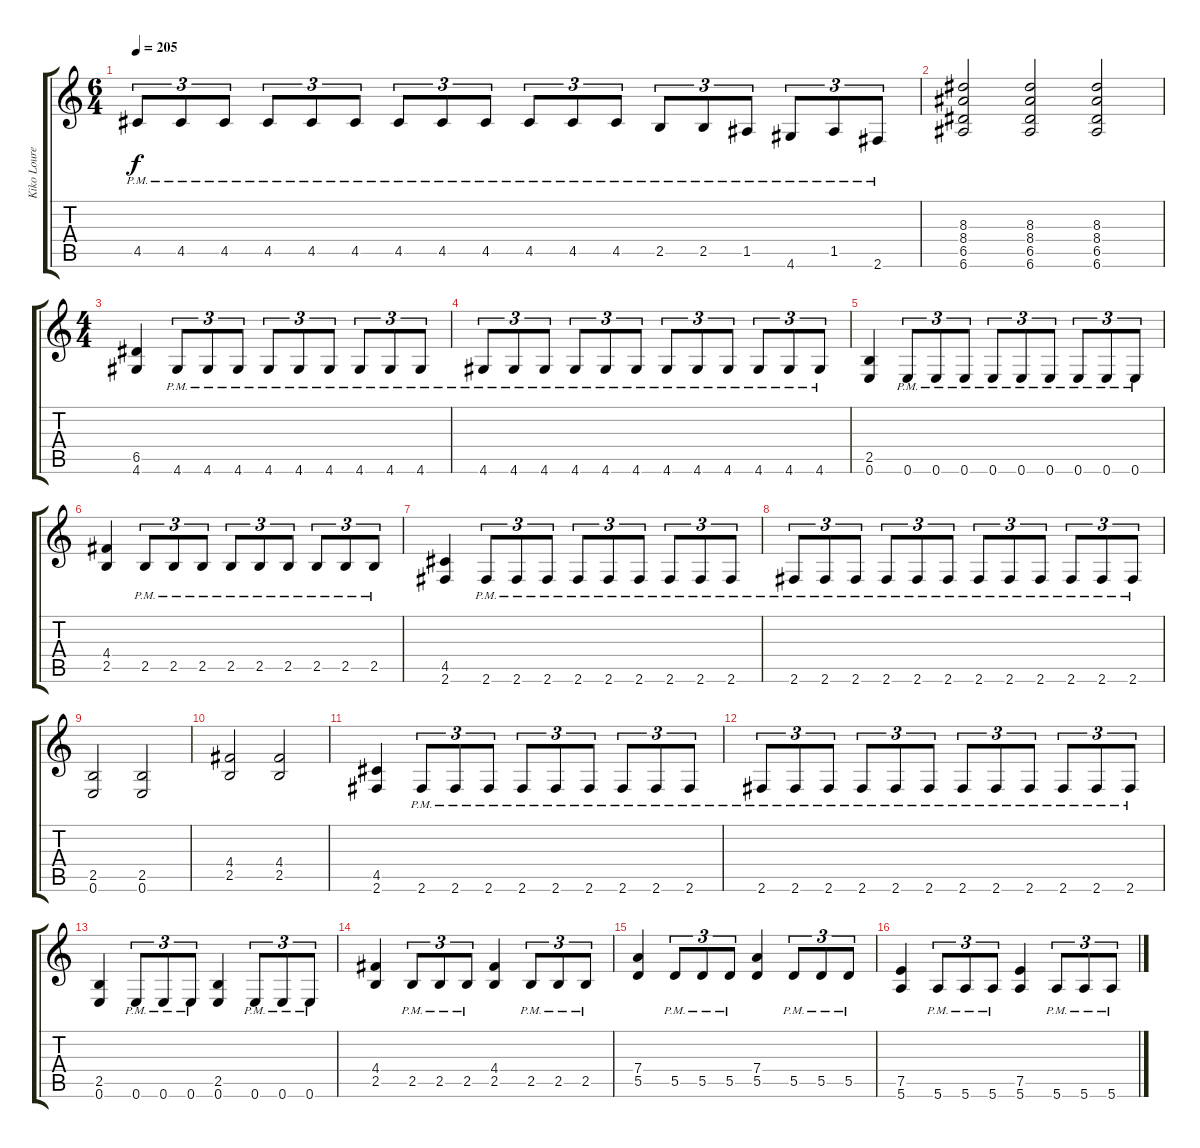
\track ("Kiko Loureiro" "Kiko Loure") {instrument distortionguitar}
\staff {score tabs}
\tuning (E4 B3 G3 D3 A2 E2) {hide}
\ts (6 4)
\tempo 205
\clef g2
\ks c
4.5{pm}.8{tu (3 2) dy f} 4.5{pm}.8{tu (3 2)} 4.5{pm}.8{tu (3 2)} 4.5{pm}.8{tu (3 2)} 4.5{pm}.8{tu (3 2)} 4.5{pm}.8{tu (3 2)} 4.5{pm}.8{tu (3 2)} 4.5{pm}.8{tu (3 2)} 4.5{pm}.8{tu (3 2)} 4.5{pm}.8{tu (3 2)} 4.5{pm}.8{tu (3 2)} 4.5{pm}.8{tu (3 2)} 2.5{pm}.8{tu (3 2)} 2.5{pm}.8{tu (3 2)} 1.5{pm}.8{tu (3 2)} 4.6{pm}.8{tu (3 2)} 1.5{pm}.8{tu (3 2)} 2.6{pm}.8{tu (3 2)} |
(8.3 8.4 6.5 6.6).2 (8.3 8.4 6.5 6.6).2 (8.3 8.4 6.5 6.6).2 |
\ts (4 4)
(6.5 4.6).4 4.6{pm}.8{tu (3 2)} 4.6{pm}.8{tu (3 2)} 4.6{pm}.8{tu (3 2)} 4.6{pm}.8{tu (3 2)} 4.6{pm}.8{tu (3 2)} 4.6{pm}.8{tu (3 2)} 4.6{pm}.8{tu (3 2)} 4.6{pm}.8{tu (3 2)} 4.6{pm}.8{tu (3 2)} |
4.6{pm}.8{tu (3 2)} 4.6{pm}.8{tu (3 2)} 4.6{pm}.8{tu (3 2)} 4.6{pm}.8{tu (3 2)} 4.6{pm}.8{tu (3 2)} 4.6{pm}.8{tu (3 2)} 4.6{pm}.8{tu (3 2)} 4.6{pm}.8{tu (3 2)} 4.6{pm}.8{tu (3 2)} 4.6{pm}.8{tu (3 2)} 4.6{pm}.8{tu (3 2)} 4.6{pm}.8{tu (3 2)} |
(2.5 0.6).4 0.6{pm}.8{tu (3 2)} 0.6{pm}.8{tu (3 2)} 0.6{pm}.8{tu (3 2)} 0.6{pm}.8{tu (3 2)} 0.6{pm}.8{tu (3 2)} 0.6{pm}.8{tu (3 2)} 0.6{pm}.8{tu (3 2)} 0.6{pm}.8{tu (3 2)} 0.6{pm}.8{tu (3 2)} |
(4.4 2.5).4 2.5{pm}.8{tu (3 2)} 2.5{pm}.8{tu (3 2)} 2.5{pm}.8{tu (3 2)} 2.5{pm}.8{tu (3 2)} 2.5{pm}.8{tu (3 2)} 2.5{pm}.8{tu (3 2)} 2.5{pm}.8{tu (3 2)} 2.5{pm}.8{tu (3 2)} 2.5{pm}.8{tu (3 2)} |
(4.5 2.6).4 2.6{pm}.8{tu (3 2)} 2.6{pm}.8{tu (3 2)} 2.6{pm}.8{tu (3 2)} 2.6{pm}.8{tu (3 2)} 2.6{pm}.8{tu (3 2)} 2.6{pm}.8{tu (3 2)} 2.6{pm}.8{tu (3 2)} 2.6{pm}.8{tu (3 2)} 2.6{pm}.8{tu (3 2)} |
2.6{pm}.8{tu (3 2)} 2.6{pm}.8{tu (3 2)} 2.6{pm}.8{tu (3 2)} 2.6{pm}.8{tu (3 2)} 2.6{pm}.8{tu (3 2)} 2.6{pm}.8{tu (3 2)} 2.6{pm}.8{tu (3 2)} 2.6{pm}.8{tu (3 2)} 2.6{pm}.8{tu (3 2)} 2.6{pm}.8{tu (3 2)} 2.6{pm}.8{tu (3 2)} 2.6{pm}.8{tu (3 2)} |
(2.5 0.6).2 (2.5 0.6).2 |
(4.4 2.5).2 (4.4 2.5).2 |
(4.5 2.6).4 2.6{pm}.8{tu (3 2)} 2.6{pm}.8{tu (3 2)} 2.6{pm}.8{tu (3 2)} 2.6{pm}.8{tu (3 2)} 2.6{pm}.8{tu (3 2)} 2.6{pm}.8{tu (3 2)} 2.6{pm}.8{tu (3 2)} 2.6{pm}.8{tu (3 2)} 2.6{pm}.8{tu (3 2)} |
2.6{pm}.8{tu (3 2)} 2.6{pm}.8{tu (3 2)} 2.6{pm}.8{tu (3 2)} 2.6{pm}.8{tu (3 2)} 2.6{pm}.8{tu (3 2)} 2.6{pm}.8{tu (3 2)} 2.6{pm}.8{tu (3 2)} 2.6{pm}.8{tu (3 2)} 2.6{pm}.8{tu (3 2)} 2.6{pm}.8{tu (3 2)} 2.6{pm}.8{tu (3 2)} 2.6{pm}.8{tu (3 2)} |
(2.5 0.6).4 0.6{pm}.8{tu (3 2)} 0.6{pm}.8{tu (3 2)} 0.6{pm}.8{tu (3 2)} (2.5 0.6).4 0.6{pm}.8{tu (3 2)} 0.6{pm}.8{tu (3 2)} 0.6{pm}.8{tu (3 2)} |
(4.4 2.5).4 2.5{pm}.8{tu (3 2)} 2.5{pm}.8{tu (3 2)} 2.5{pm}.8{tu (3 2)} (4.4 2.5).4 2.5{pm}.8{tu (3 2)} 2.5{pm}.8{tu (3 2)} 2.5{pm}.8{tu (3 2)} |
(7.4 5.5).4 5.5{pm}.8{tu (3 2)} 5.5{pm}.8{tu (3 2)} 5.5{pm}.8{tu (3 2)} (7.4 5.5).4 5.5{pm}.8{tu (3 2)} 5.5{pm}.8{tu (3 2)} 5.5{pm}.8{tu (3 2)} |
(7.5 5.6).4 5.6{pm}.8{tu (3 2)} 5.6{pm}.8{tu (3 2)} 5.6{pm}.8{tu (3 2)} (7.5 5.6).4 5.6{pm}.8{tu (3 2)} 5.6{pm}.8{tu (3 2)} 5.6{pm}.8{tu (3 2)}
